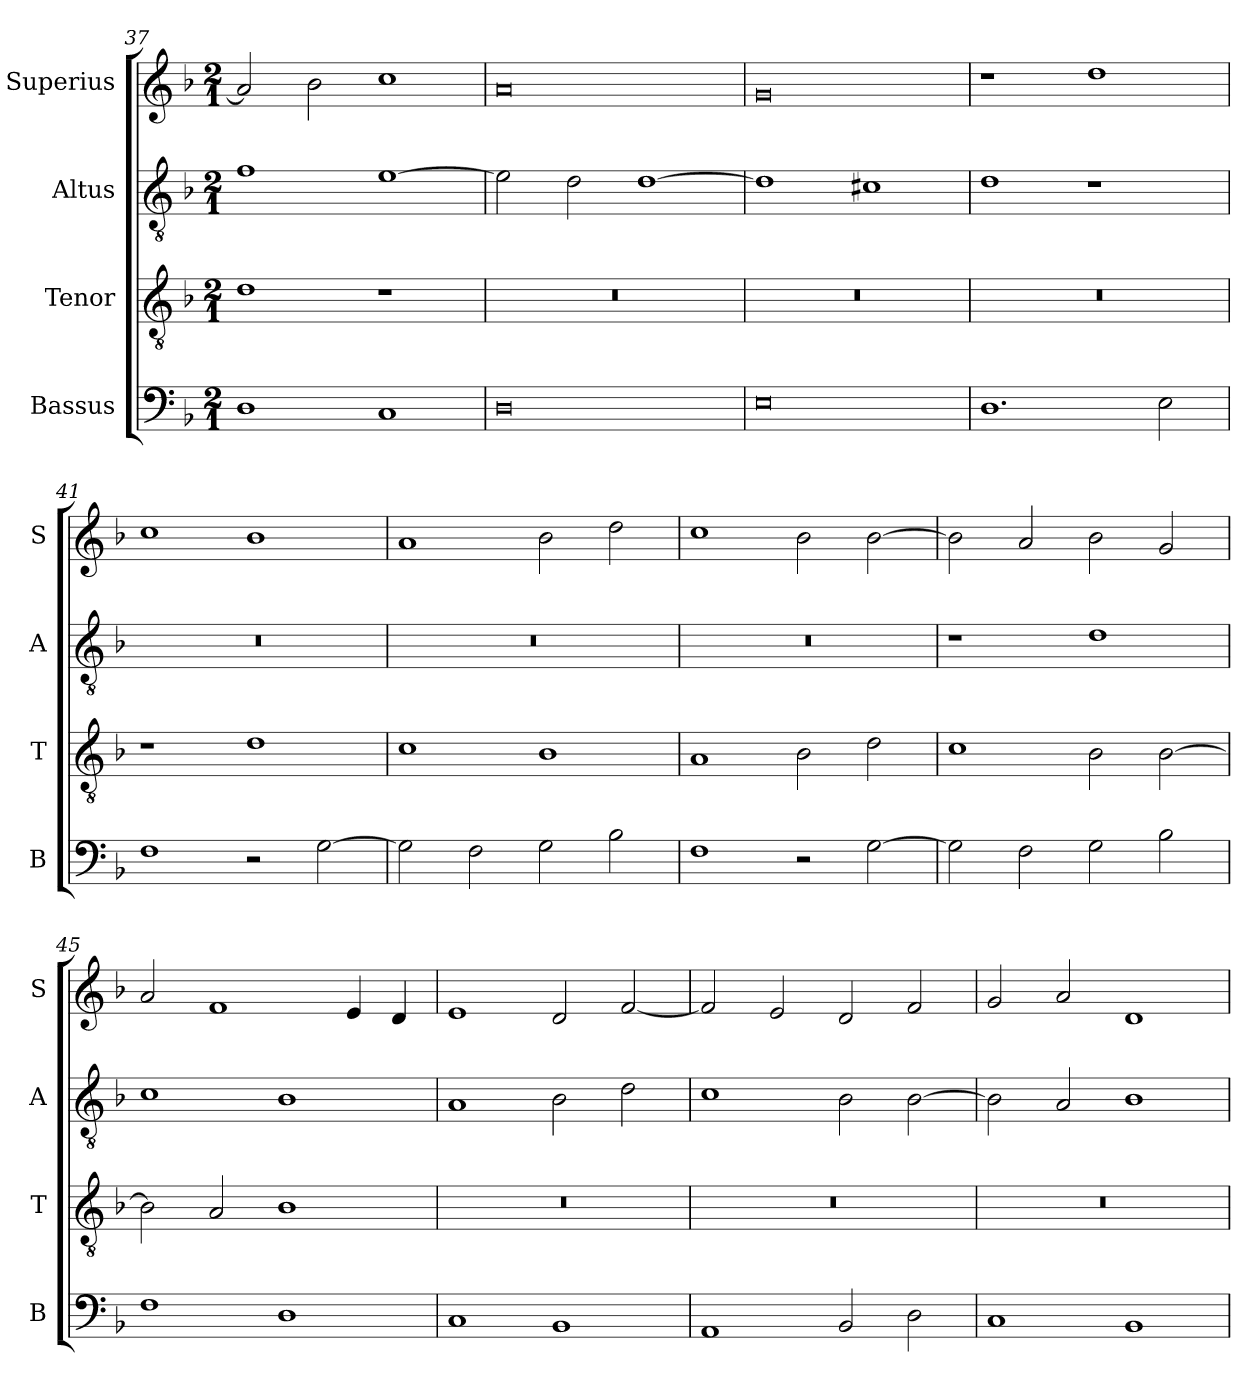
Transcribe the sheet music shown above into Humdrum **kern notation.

**kern	**kern	**kern	**kern
*part4	*part3	*part2	*part1
*staff4	*staff3	*staff2	*staff1
*I"Bassus	*I"Tenor	*I"Altus	*I"Superius
*I'B	*I'T	*I'A	*I'S
*clefF4	*clefGv2	*clefGv2	*clefG2
*k[b-]	*k[b-]	*k[b-]	*k[b-]
*M2/1	*M2/1	*M2/1	*M2/1
=37	=37	=37	=37
1D	1d	1f	2a/]
.	.	.	2b-\
1C	1r	[1e	1cc
=38	=38	=38	=38
0D	0r	2e\]	0a
.	.	2d\	.
.	.	[1d	.
=39	=39	=39	=39
0E	0r	1d]	0g
.	.	1c#X	.
=40	=40	=40	=40
1.D	0r	1d	1r
.	.	1r	1dd
2E\	.	.	.
=41	=41	=41	=41
1F	1r	0r	1cc
2r	1d	.	1b-
[2G\	.	.	.
=42	=42	=42	=42
2G\]	1c	0r	1a
2F\	.	.	.
2G\	1B-	.	2b-\
2B-\	.	.	2dd\
=43	=43	=43	=43
1F	1A	0r	1cc
2r	2B-\	.	2b-\
[2G\	2d\	.	[2b-\
=44	=44	=44	=44
2G\]	1c	1r	2b-\]
2F\	.	.	2a/
2G\	2B-\	1d	2b-\
2B-\	[2B-\	.	2g/
=45	=45	=45	=45
1F	2B-\]	1c	2a/
.	2A/	.	1f
1D	1B-	1B-	.
.	.	.	4e/
.	.	.	4d/
=46	=46	=46	=46
1C	0r	1A	1e
1BB-	.	2B-\	2d/
.	.	2d\	[2f/
=47	=47	=47	=47
1AA	0r	1c	2f/]
.	.	.	2e/
2BB-/	.	2B-\	2d/
2D\	.	[2B-\	2f/
=48	=48	=48	=48
1C	0r	2B-\]	2g/
.	.	2A/	2a/
1BB-	.	1B-	1d
=	=	=	=
*-	*-	*-	*-
